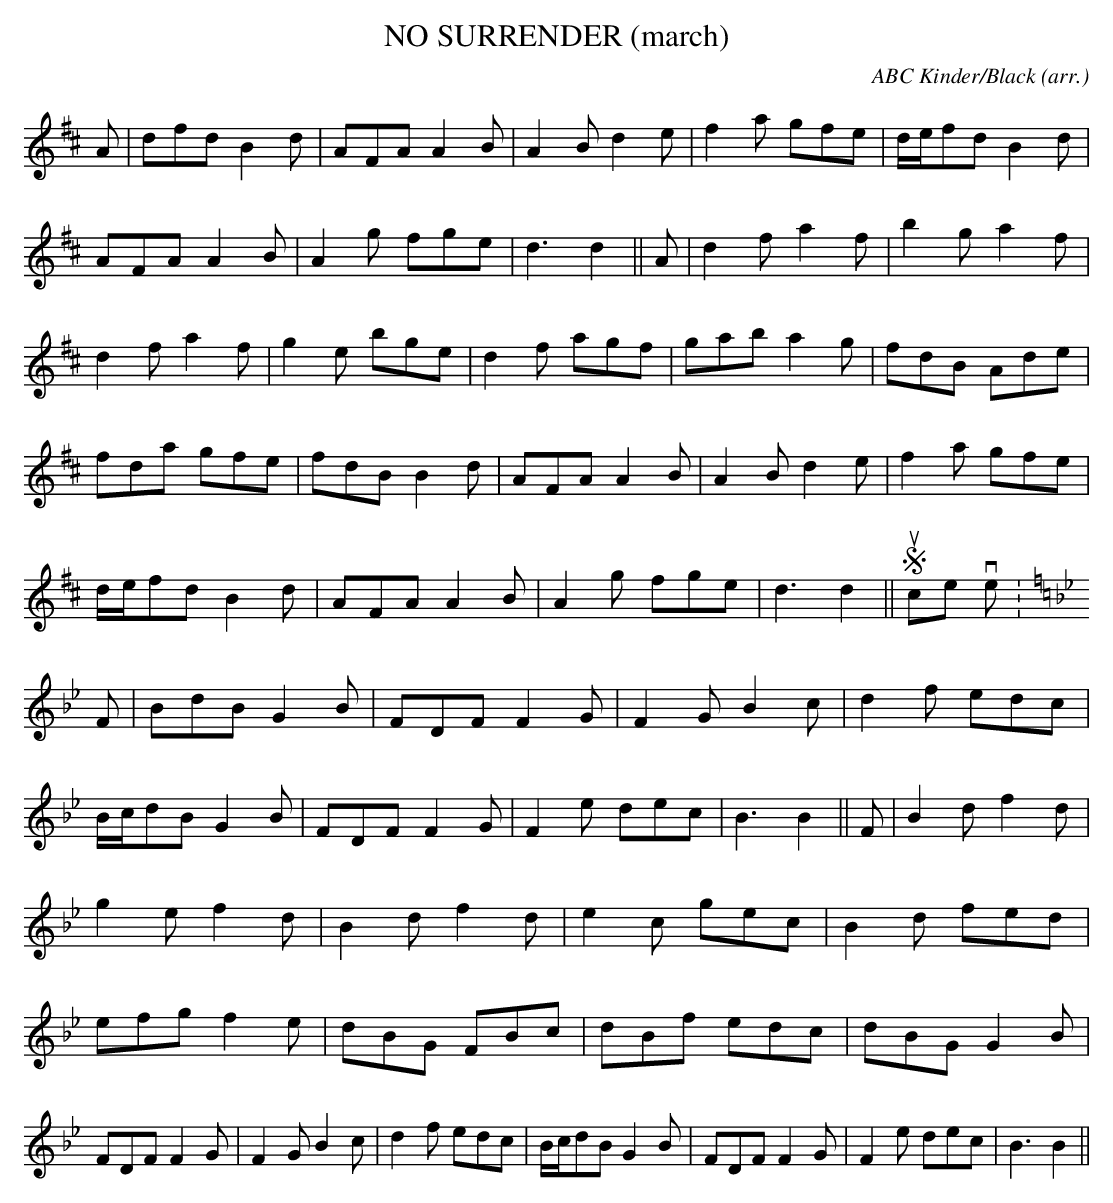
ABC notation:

X:1
T:NO SURRENDER (march)\
C:ABC Kinder/Black (arr.)\
M:6/8\
L:1/8\
K:D % source key Bb\
A|dfd B2d|AFA A2B|A2B d2e|f2a gfe|\
d/e/fd B2 d|AFA A2 B|A2 g fge|d3 d2||\
A|d2 f a2 f|b2 g a2 f|d2 f a2 f|g2 e bge|\
d2 f agf|gab a2 g|fdB Ade|fda gfe|\
fdB B2 d|AFA A2 B|A2 B d2 e|f2 a gfe|\
d/e/fd B2 d|AFA A2 B|A2 g fge|d3 d2||\
\
Source version:\
K:Bb\
F|BdB G2 B|FDF F2 G|F2 G B2 c|d2 f edc|\
B/c/dB G2 B|FDF F2 G|F2 e dec|B3 B2||\
F|B2 d f2 d|g2 e f2 d|B2 d f2 d|e2 c gec|\
B2 d fed|efg f2 e|dBG FBc|dBf edc|\
dBG G2 B|FDF F2 G|F2 G B2 c|d2 f edc|\
B/c/dB G2 B|FDF F2 G|F2 e dec|B3 B2||\
\
\
